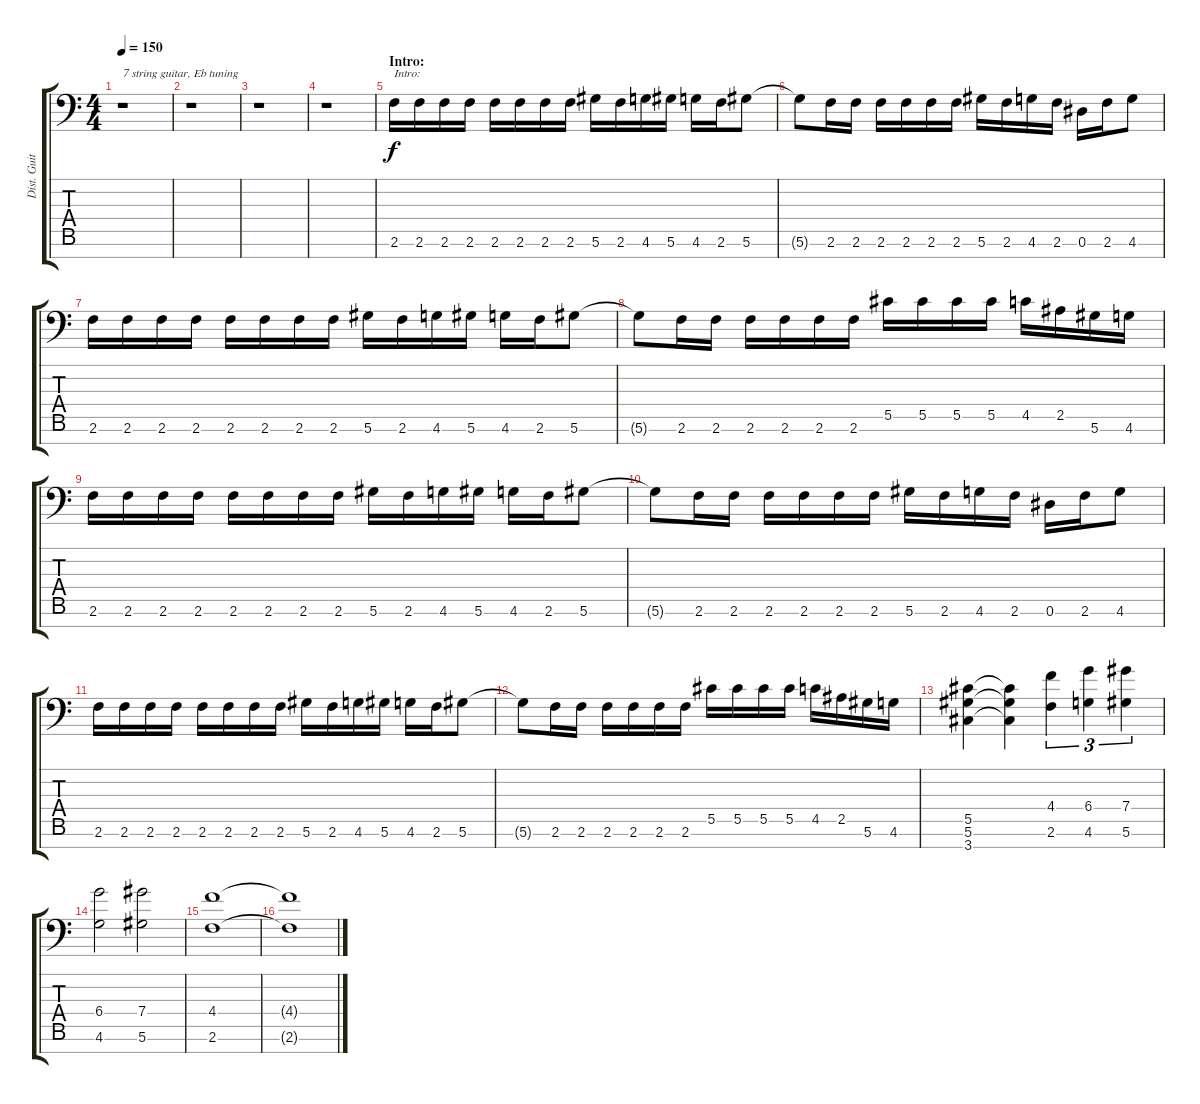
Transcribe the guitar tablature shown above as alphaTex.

\track ("Dist. Guitar 1" "Dist. Guit") {instrument distortionguitar}
\staff {score tabs}
\tuning (Eb4 Bb3 Gb3 Db3 Ab2 Eb2 Bb1) {hide}
\ts (4 4)
\tempo 150
\clef f4
\ks c
r.1{txt "7 string guitar, Eb tuning" dy f instrument distortionguitar} |
r.1 |
r.1 |
r.1 |
\section ("" "Intro:")
2.6.16{txt "Intro:"} 2.6.16 2.6.16 2.6.16 2.6.16 2.6.16 2.6.16 2.6.16 5.6.16 2.6.16 4.6.16 5.6.16 4.6.16 2.6.16 5.6.8 |
5.6{t}.8 2.6.16 2.6.16 2.6.16 2.6.16 2.6.16 2.6.16 5.6.16 2.6.16 4.6.16 2.6.16 0.6.16 2.6.16 4.6.8 |
2.6.16 2.6.16 2.6.16 2.6.16 2.6.16 2.6.16 2.6.16 2.6.16 5.6.16 2.6.16 4.6.16 5.6.16 4.6.16 2.6.16 5.6.8 |
5.6{t}.8 2.6.16 2.6.16 2.6.16 2.6.16 2.6.16 2.6.16 5.5.16 5.5.16 5.5.16 5.5.16 4.5.16 2.5.16 5.6.16 4.6.16 |
2.6.16 2.6.16 2.6.16 2.6.16 2.6.16 2.6.16 2.6.16 2.6.16 5.6.16 2.6.16 4.6.16 5.6.16 4.6.16 2.6.16 5.6.8 |
5.6{t}.8 2.6.16 2.6.16 2.6.16 2.6.16 2.6.16 2.6.16 5.6.16 2.6.16 4.6.16 2.6.16 0.6.16 2.6.16 4.6.8 |
2.6.16 2.6.16 2.6.16 2.6.16 2.6.16 2.6.16 2.6.16 2.6.16 5.6.16 2.6.16 4.6.16 5.6.16 4.6.16 2.6.16 5.6.8 |
5.6{t}.8 2.6.16 2.6.16 2.6.16 2.6.16 2.6.16 2.6.16 5.5.16 5.5.16 5.5.16 5.5.16 4.5.16 2.5.16 5.6.16 4.6.16 |
(5.5 5.6 3.7).4 (5.5{t} 5.6{t} 3.7{t}).4 (4.4 2.6).4{tu (3 2)} (6.4 4.6).4{tu (3 2)} (7.4 5.6).4{tu (3 2)} |
(6.4 4.6).2 (7.4 5.6).2 |
(4.4 2.6).1 |
(4.4{t} 2.6{t}).1
